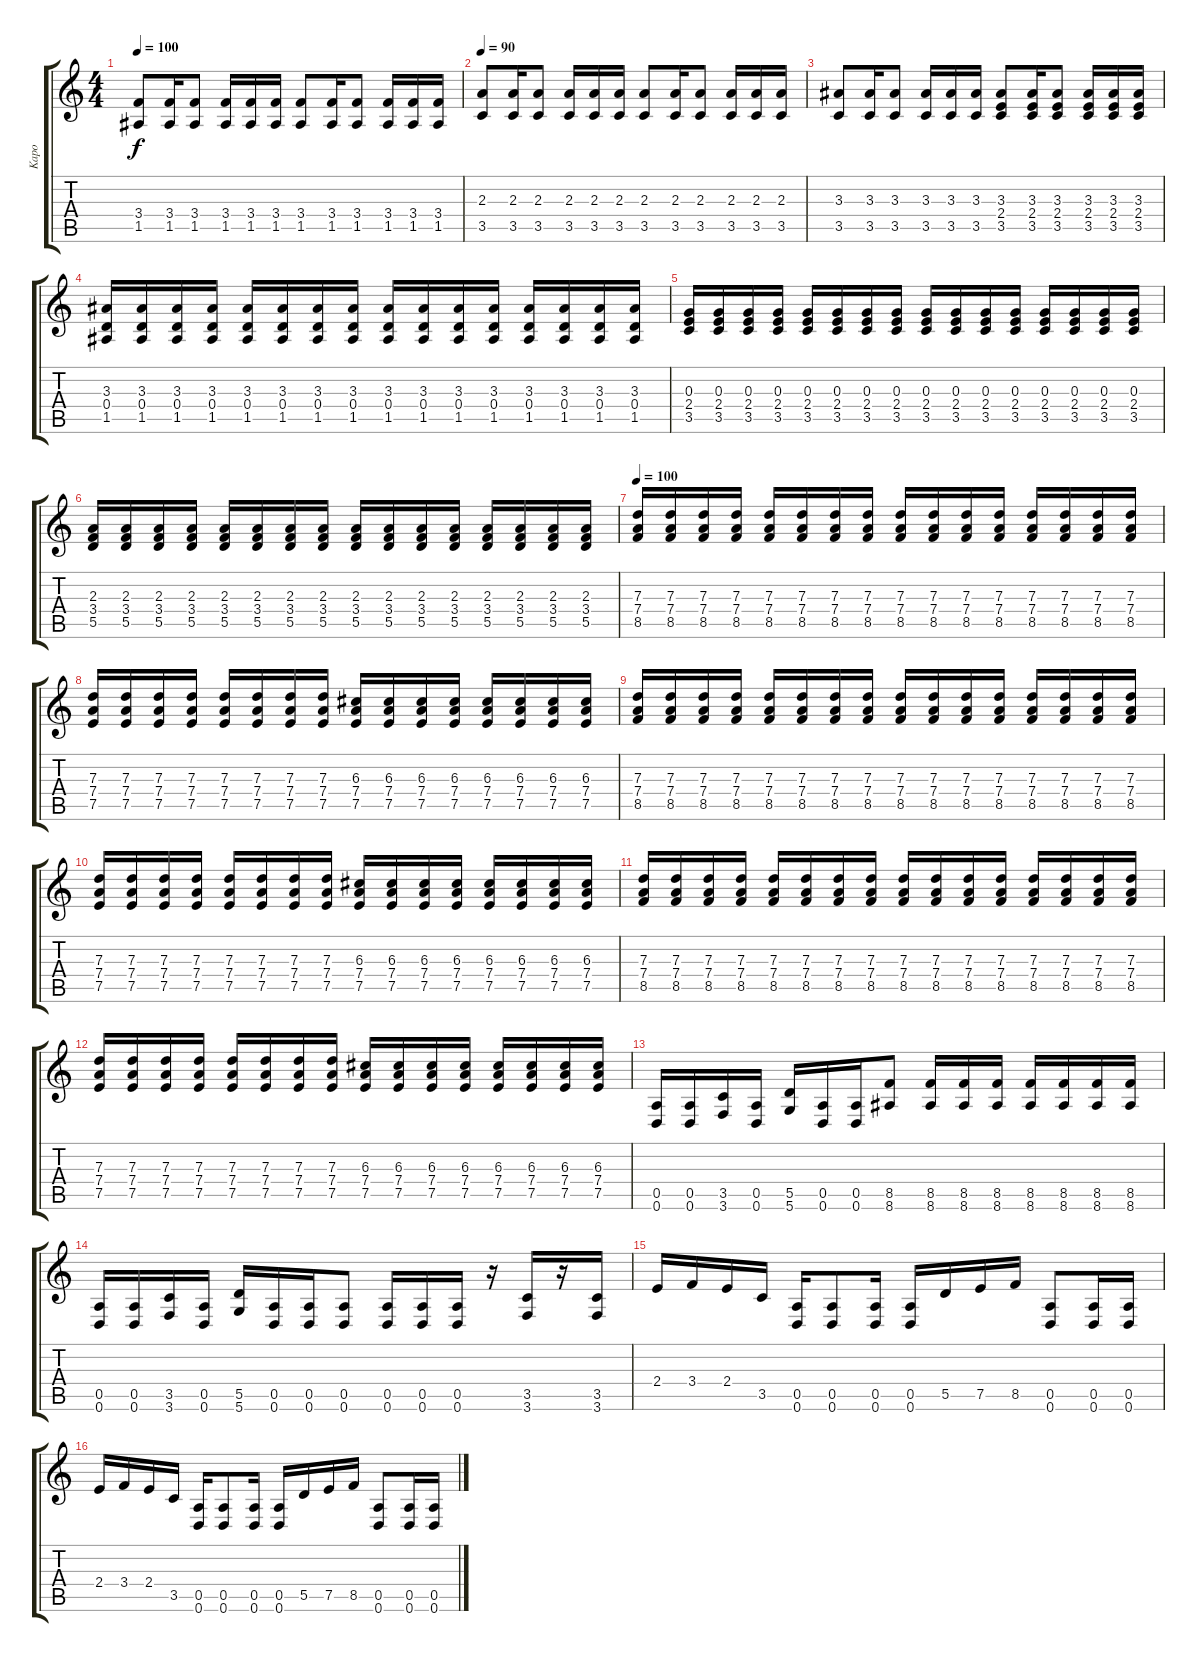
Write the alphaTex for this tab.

\track ("Kapo" "Kapo") {instrument distortionguitar}
\staff {score tabs}
\tuning (E4 B3 G3 D3 A2 D2) {hide}
\ts (4 4)
\tempo 100
\clef g2
\ks c
(3.4 1.5).8{dy f} (3.4 1.5).16 (3.4 1.5).8 (3.4 1.5).16 (3.4 1.5).16 (3.4 1.5).16 (3.4 1.5).8 (3.4 1.5).16 (3.4 1.5).8 (3.4 1.5).16 (3.4 1.5).16 (3.4 1.5).16 |
\tempo 90
(2.3 3.5).8 (2.3 3.5).16 (2.3 3.5).8 (2.3 3.5).16 (2.3 3.5).16 (2.3 3.5).16 (2.3 3.5).8 (2.3 3.5).16 (2.3 3.5).8 (2.3 3.5).16 (2.3 3.5).16 (2.3 3.5).16 |
(3.3 3.5).8 (3.3 3.5).16 (3.3 3.5).8 (3.3 3.5).16 (3.3 3.5).16 (3.3 3.5).16 (3.3 2.4 3.5).8 (3.3 2.4 3.5).16 (3.3 2.4 3.5).8 (3.3 2.4 3.5).16 (3.3 2.4 3.5).16 (3.3 2.4 3.5).16 |
(3.3 0.4 1.5).16 (3.3 0.4 1.5).16 (3.3 0.4 1.5).16 (3.3 0.4 1.5).16 (3.3 0.4 1.5).16 (3.3 0.4 1.5).16 (3.3 0.4 1.5).16 (3.3 0.4 1.5).16 (3.3 0.4 1.5).16 (3.3 0.4 1.5).16 (3.3 0.4 1.5).16 (3.3 0.4 1.5).16 (3.3 0.4 1.5).16 (3.3 0.4 1.5).16 (3.3 0.4 1.5).16 (3.3 0.4 1.5).16 |
(0.3 2.4 3.5).16 (0.3 2.4 3.5).16 (0.3 2.4 3.5).16 (0.3 2.4 3.5).16 (0.3 2.4 3.5).16 (0.3 2.4 3.5).16 (0.3 2.4 3.5).16 (0.3 2.4 3.5).16 (0.3 2.4 3.5).16 (0.3 2.4 3.5).16 (0.3 2.4 3.5).16 (0.3 2.4 3.5).16 (0.3 2.4 3.5).16 (0.3 2.4 3.5).16 (0.3 2.4 3.5).16 (0.3 2.4 3.5).16 |
(2.3 3.4 5.5).16 (2.3 3.4 5.5).16 (2.3 3.4 5.5).16 (2.3 3.4 5.5).16 (2.3 3.4 5.5).16 (2.3 3.4 5.5).16 (2.3 3.4 5.5).16 (2.3 3.4 5.5).16 (2.3 3.4 5.5).16 (2.3 3.4 5.5).16 (2.3 3.4 5.5).16 (2.3 3.4 5.5).16 (2.3 3.4 5.5).16 (2.3 3.4 5.5).16 (2.3 3.4 5.5).16 (2.3 3.4 5.5).16 |
\tempo 100
(7.3 7.4 8.5).16 (7.3 7.4 8.5).16 (7.3 7.4 8.5).16 (7.3 7.4 8.5).16 (7.3 7.4 8.5).16 (7.3 7.4 8.5).16 (7.3 7.4 8.5).16 (7.3 7.4 8.5).16 (7.3 7.4 8.5).16 (7.3 7.4 8.5).16 (7.3 7.4 8.5).16 (7.3 7.4 8.5).16 (7.3 7.4 8.5).16 (7.3 7.4 8.5).16 (7.3 7.4 8.5).16 (7.3 7.4 8.5).16 |
(7.3 7.4 7.5).16 (7.3 7.4 7.5).16 (7.3 7.4 7.5).16 (7.3 7.4 7.5).16 (7.3 7.4 7.5).16 (7.3 7.4 7.5).16 (7.3 7.4 7.5).16 (7.3 7.4 7.5).16 (6.3 7.4 7.5).16 (6.3 7.4 7.5).16 (6.3 7.4 7.5).16 (6.3 7.4 7.5).16 (6.3 7.4 7.5).16 (6.3 7.4 7.5).16 (6.3 7.4 7.5).16 (6.3 7.4 7.5).16 |
(7.3 7.4 8.5).16 (7.3 7.4 8.5).16 (7.3 7.4 8.5).16 (7.3 7.4 8.5).16 (7.3 7.4 8.5).16 (7.3 7.4 8.5).16 (7.3 7.4 8.5).16 (7.3 7.4 8.5).16 (7.3 7.4 8.5).16 (7.3 7.4 8.5).16 (7.3 7.4 8.5).16 (7.3 7.4 8.5).16 (7.3 7.4 8.5).16 (7.3 7.4 8.5).16 (7.3 7.4 8.5).16 (7.3 7.4 8.5).16 |
(7.3 7.4 7.5).16 (7.3 7.4 7.5).16 (7.3 7.4 7.5).16 (7.3 7.4 7.5).16 (7.3 7.4 7.5).16 (7.3 7.4 7.5).16 (7.3 7.4 7.5).16 (7.3 7.4 7.5).16 (6.3 7.4 7.5).16 (6.3 7.4 7.5).16 (6.3 7.4 7.5).16 (6.3 7.4 7.5).16 (6.3 7.4 7.5).16 (6.3 7.4 7.5).16 (6.3 7.4 7.5).16 (6.3 7.4 7.5).16 |
(7.3 7.4 8.5).16 (7.3 7.4 8.5).16 (7.3 7.4 8.5).16 (7.3 7.4 8.5).16 (7.3 7.4 8.5).16 (7.3 7.4 8.5).16 (7.3 7.4 8.5).16 (7.3 7.4 8.5).16 (7.3 7.4 8.5).16 (7.3 7.4 8.5).16 (7.3 7.4 8.5).16 (7.3 7.4 8.5).16 (7.3 7.4 8.5).16 (7.3 7.4 8.5).16 (7.3 7.4 8.5).16 (7.3 7.4 8.5).16 |
(7.3 7.4 7.5).16 (7.3 7.4 7.5).16 (7.3 7.4 7.5).16 (7.3 7.4 7.5).16 (7.3 7.4 7.5).16 (7.3 7.4 7.5).16 (7.3 7.4 7.5).16 (7.3 7.4 7.5).16 (6.3 7.4 7.5).16 (6.3 7.4 7.5).16 (6.3 7.4 7.5).16 (6.3 7.4 7.5).16 (6.3 7.4 7.5).16 (6.3 7.4 7.5).16 (6.3 7.4 7.5).16 (6.3 7.4 7.5).16 |
(0.5 0.6).16 (0.5 0.6).16 (3.5 3.6).16 (0.5 0.6).16 (5.5 5.6).16 (0.5 0.6).16 (0.5 0.6).16 (8.5 8.6).8 (8.5 8.6).16 (8.5 8.6).16 (8.5 8.6).16 (8.5 8.6).16 (8.5 8.6).16 (8.5 8.6).16 (8.5 8.6).16 |
(0.5 0.6).16 (0.5 0.6).16 (3.5 3.6).16 (0.5 0.6).16 (5.5 5.6).16 (0.5 0.6).16 (0.5 0.6).16 (0.5 0.6).8 (0.5 0.6).16 (0.5 0.6).16 (0.5 0.6).16 r.16 (3.5 3.6).16 r.16 (3.5 3.6).16 |
2.4.16 3.4.16 2.4.16 3.5.16 (0.5 0.6).16 (0.5 0.6).8 (0.5 0.6).16 (0.5 0.6).16 5.5.16 7.5.16 8.5.16 (0.5 0.6).8 (0.5 0.6).16 (0.5 0.6).16 |
2.4.16 3.4.16 2.4.16 3.5.16 (0.5 0.6).16 (0.5 0.6).8 (0.5 0.6).16 (0.5 0.6).16 5.5.16 7.5.16 8.5.16 (0.5 0.6).8 (0.5 0.6).16 (0.5 0.6).16
